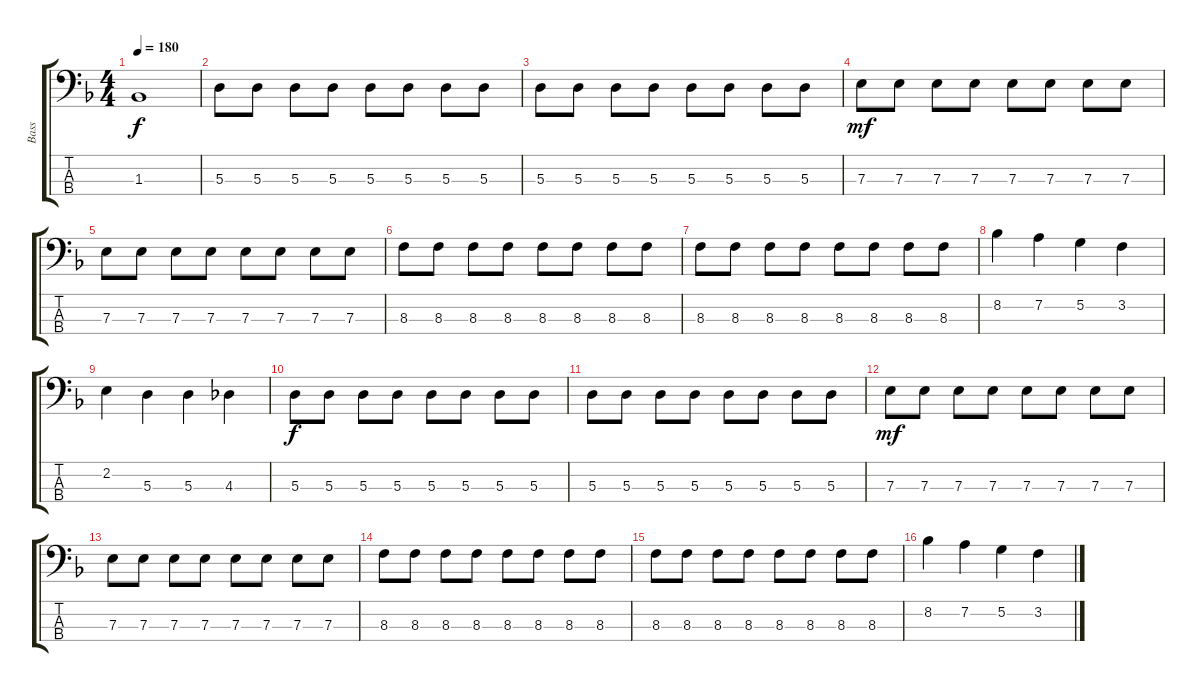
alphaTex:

\track ("Bass" "Bass") {instrument electricbassfinger}
\staff {score tabs}
\tuning (G2 D2 A1 E1) {hide}
\ts (4 4)
\tempo 180
\clef f4
\ks dminor
1.3.1{dy f} |
5.3.8 5.3.8 5.3.8 5.3.8 5.3.8 5.3.8 5.3.8 5.3.8 |
5.3.8 5.3.8 5.3.8 5.3.8 5.3.8 5.3.8 5.3.8 5.3.8 |
7.3.8{dy mf} 7.3.8 7.3.8 7.3.8 7.3.8 7.3.8 7.3.8 7.3.8 |
7.3.8 7.3.8 7.3.8 7.3.8 7.3.8 7.3.8 7.3.8 7.3.8 |
8.3.8 8.3.8 8.3.8 8.3.8 8.3.8 8.3.8 8.3.8 8.3.8 |
8.3.8 8.3.8 8.3.8 8.3.8 8.3.8 8.3.8 8.3.8 8.3.8 |
8.2.4 7.2.4 5.2.4 3.2.4 |
2.2.4 5.3.4 5.3.4 4.3.4 |
5.3.8{dy f} 5.3.8 5.3.8 5.3.8 5.3.8 5.3.8 5.3.8 5.3.8 |
5.3.8 5.3.8 5.3.8 5.3.8 5.3.8 5.3.8 5.3.8 5.3.8 |
7.3.8{dy mf} 7.3.8 7.3.8 7.3.8 7.3.8 7.3.8 7.3.8 7.3.8 |
7.3.8 7.3.8 7.3.8 7.3.8 7.3.8 7.3.8 7.3.8 7.3.8 |
8.3.8 8.3.8 8.3.8 8.3.8 8.3.8 8.3.8 8.3.8 8.3.8 |
8.3.8 8.3.8 8.3.8 8.3.8 8.3.8 8.3.8 8.3.8 8.3.8 |
8.2.4 7.2.4 5.2.4 3.2.4
